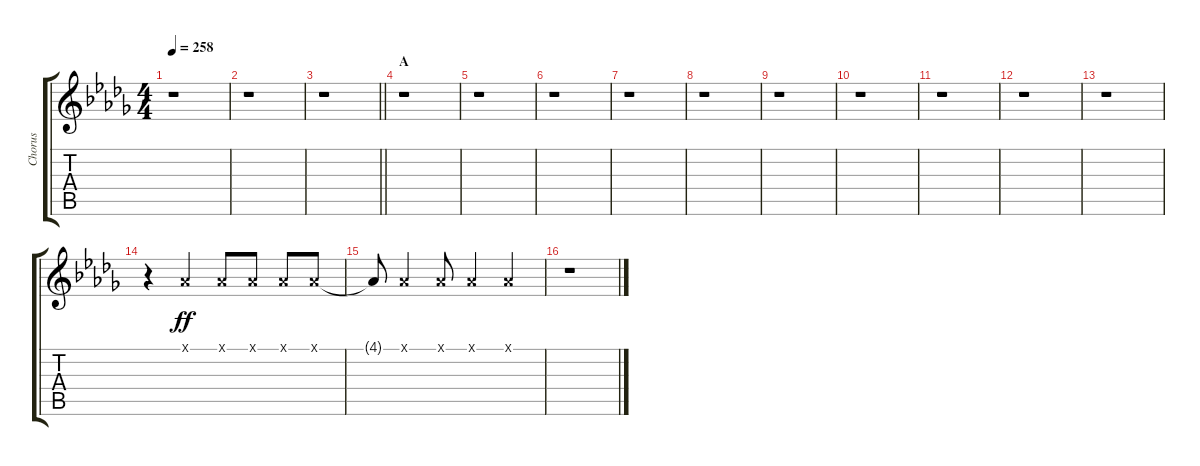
\track ("Chorus" "Chorus") {instrument voiceoohs}
\staff {score tabs}
\tuning (E4 B3 G3 D3 A2 E2) {hide}
\ts (4 4)
\tempo 258
\clef g2
\ks db
r.1{dy ff} |
r.1 |
\barLineRight lightlight
r.1 |
\section ("" "A")
r.1 |
r.1 |
r.1 |
r.1 |
r.1 |
r.1 |
r.1 |
r.1 |
r.1 |
r.1 |
r.4 4.1{x}.4 4.1{x}.8 4.1{x}.8 4.1{x}.8 4.1{x}.8 |
4.1{t}.8 4.1{x}.4 4.1{x}.8 4.1{x}.4 4.1{x}.4 |
r.1
